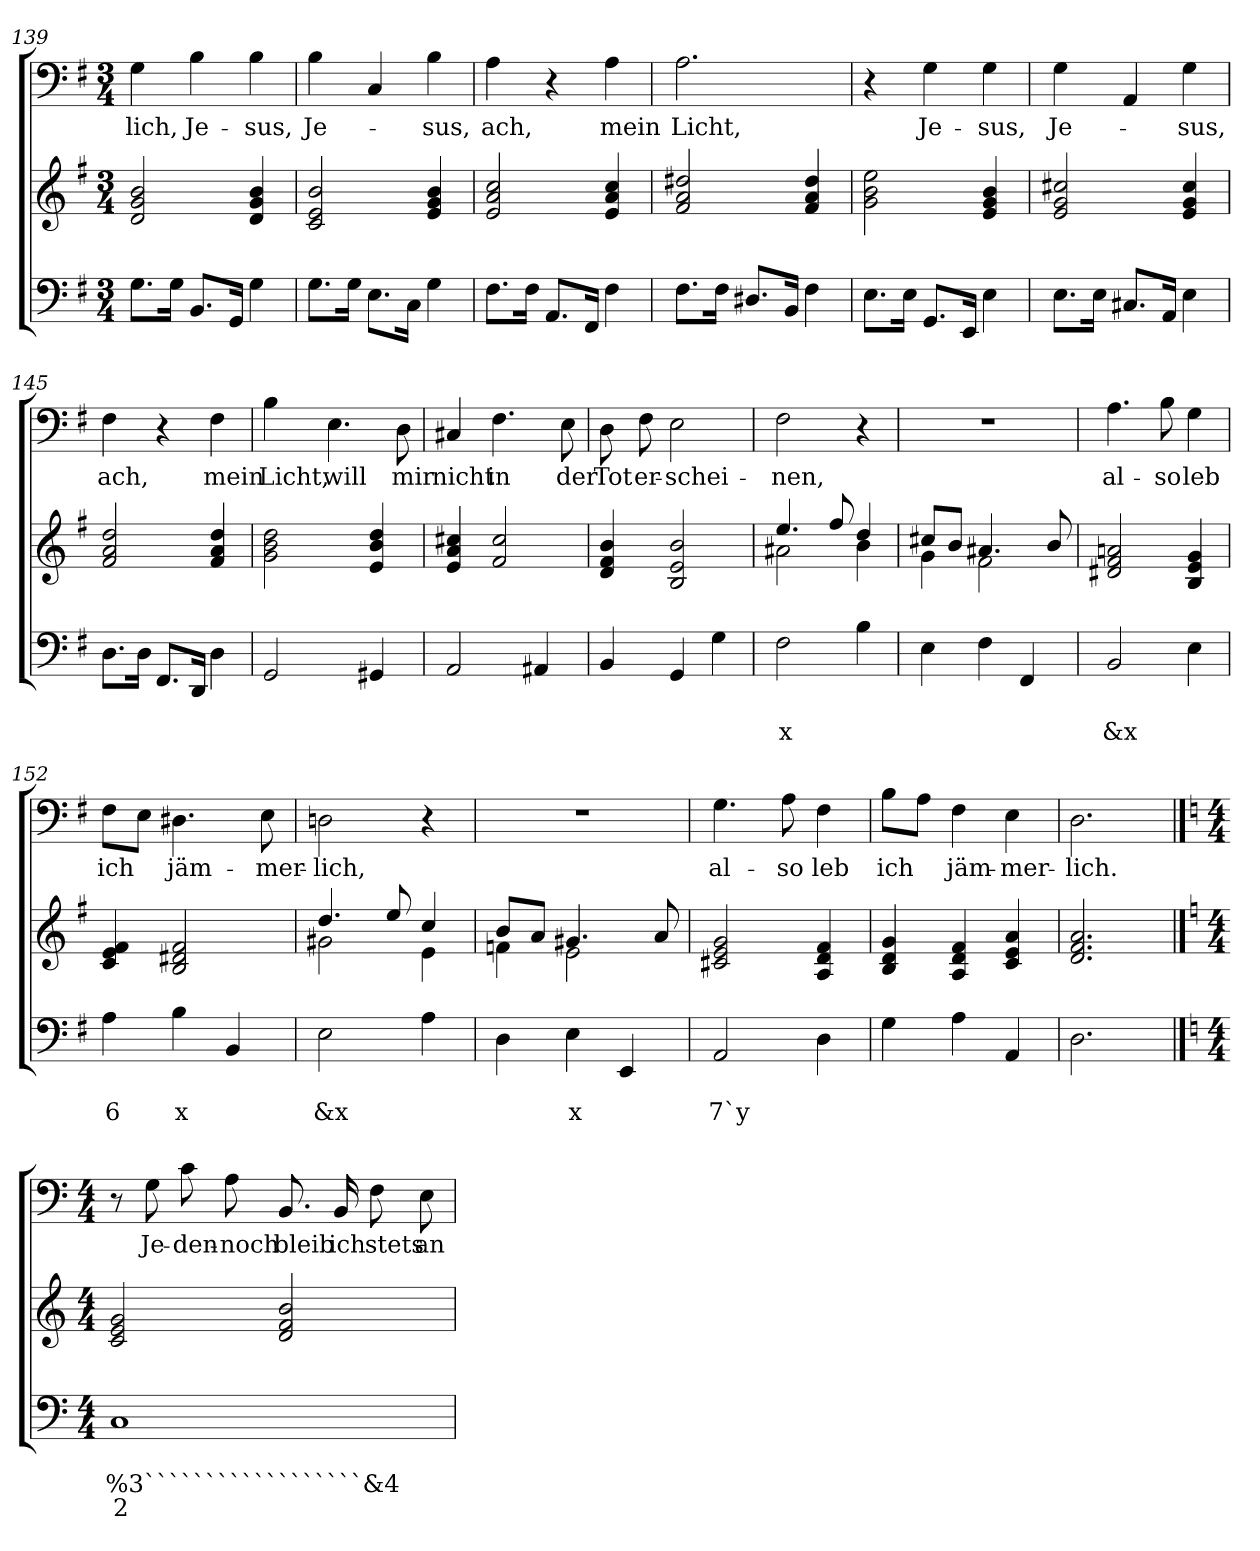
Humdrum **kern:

**kern	**text	**text	**text	**kern	**kern	**text
*part2	*part2	*part2	*part2	*part2	*part1	*part1
*staff3	*staff3	*staff3	*staff3	*staff2	*staff1	*staff1
*clefF4	*	*	*	*clefG2	*clefF4	*
*k[f#]	*	*	*	*k[f#]	*k[f#]	*
*G:	*	*	*	*G:	*G:	*
*M3/4	*	*	*	*M3/4	*M3/4	*
=139	=139	=139	=139	=139	=139	=139
!	!	!	!	!	!	!LO:LY:b
8.G\L	.	.	.	2d/ 2g/ 2b/	4G\	-lich,
16G\Jk	.	.	.	.	.	.
!	!	!	!	!	!	!LO:LY:b
8.BB/L	.	.	.	.	4B\	Je-
16GG/Jk	.	.	.	.	.	.
!	!	!	!	!	!	!LO:LY:b
4G\	.	.	.	4d/ 4g/ 4b/	4B\	-sus,
=140	=140	=140	=140	=140	=140	=140
!	!	!	!	!	!	!LO:LY:b
8.G\L	.	.	.	2c/ 2e/ 2b/	4B\	Je-
16G\Jk	.	.	.	.	.	.
8.E\L	.	.	.	.	4C/	.
16C\Jk	.	.	.	.	.	.
!	!	!	!	!	!	!LO:LY:b
4G\	.	.	.	4e/ 4g/ 4b/	4B\	-sus,
=141	=141	=141	=141	=141	=141	=141
!	!	!	!	!	!	!LO:LY:b
8.F#\L	.	.	.	2e/ 2a/ 2cc/	4A\	ach,
16F#\Jk	.	.	.	.	.	.
8.AA/L	.	.	.	.	4r	.
16FF#/Jk	.	.	.	.	.	.
!	!	!	!	!	!	!LO:LY:b
4F#\	.	.	.	4e/ 4a/ 4cc/	4A\	mein
!!LO:LB:g=z
=142	=142	=142	=142	=142	=142	=142
!	!	!	!	!	!	!LO:LY:b
8.F#\L	.	.	.	2f#/ 2a/ 2dd#X/	2.A\	Licht,
16F#\Jk	.	.	.	.	.	.
8.D#X/L	.	.	.	.	.	.
16BB/Jk	.	.	.	.	.	.
4F#\	.	.	.	4f#/ 4a/ 4dd#/	.	.
=143	=143	=143	=143	=143	=143	=143
8.E\L	.	.	.	2g\ 2b\ 2ee\	4r	.
16E\Jk	.	.	.	.	.	.
!	!	!	!	!	!	!LO:LY:b
8.GG/L	.	.	.	.	4G\	Je-
16EE/Jk	.	.	.	.	.	.
!	!	!	!	!	!	!LO:LY:b
4E\	.	.	.	4e/ 4g/ 4b/	4G\	-sus,
=144	=144	=144	=144	=144	=144	=144
!	!	!	!	!	!	!LO:LY:b
8.E\L	.	.	.	2e/ 2g/ 2cc#X/	4G\	Je-
16E\Jk	.	.	.	.	.	.
8.C#X/L	.	.	.	.	4AA/	.
16AA/Jk	.	.	.	.	.	.
!	!	!	!	!	!	!LO:LY:b
4E\	.	.	.	4e/ 4g/ 4cc#/	4G\	-sus,
=145	=145	=145	=145	=145	=145	=145
!	!	!	!	!	!	!LO:LY:b
8.D\L	.	.	.	2f#/ 2a/ 2dd/	4F#\	ach,
16D\Jk	.	.	.	.	.	.
8.FF#/L	.	.	.	.	4r	.
16DD/Jk	.	.	.	.	.	.
!	!	!	!	!	!	!LO:LY:b
4D\	.	.	.	4f#/ 4a/ 4dd/	4F#\	mein
=146	=146	=146	=146	=146	=146	=146
!	!	!	!	!	!	!LO:LY:b
2GG/	.	.	.	2g\ 2b\ 2dd\	4B\	Licht,
!	!	!	!	!	!	!LO:LY:b
.	.	.	.	.	4.E\	will
4GG#X/	.	.	.	4e/ 4b/ 4dd/	.	.
!	!	!	!	!	!	!LO:LY:b
.	.	.	.	.	8D\	mir
!!LO:LB:g=z
=147	=147	=147	=147	=147	=147	=147
!	!	!	!	!	!	!LO:LY:b
2AA/	.	.	.	4e/ 4a/ 4cc#X/	4C#X/	nicht
!	!	!	!	!	!	!LO:LY:b
.	.	.	.	2f#/ 2cc#/	4.F#\	in
4AA#X/	.	.	.	.	.	.
!	!	!	!	!	!	!LO:LY:b
.	.	.	.	.	8E\	der
=148	=148	=148	=148	=148	=148	=148
!	!	!	!	!	!	!LO:LY:b
4BB/	.	.	.	4d/ 4f#/ 4b/	8D\	Tot
!	!	!	!	!	!	!LO:LY:b
.	.	.	.	.	8F#\	er-
!	!	!	!	!	!	!LO:LY:b
4GG/	.	.	.	2B/ 2e/ 2b/	2E\	-schei-
4G\	.	.	.	.	.	.
=149	=149	=149	=149	=149	=149	=149
!	!	!LO:LY:b	!	!	!	!LO:LY:b
*	*	*	*	*^	*	*
2F#\	.	x	.	4.ee/	2a#X\	2F#\	-nen,
.	.	.	.	8ff#/	.	.	.
4B\	.	.	.	4dd/	4b\	4r	.
=150	=150	=150	=150	=150	=150	=150	=150
4E\	.	.	.	8cc#X/L	4g\	2.r	.
.	.	.	.	8b/J	.	.	.
4F#\	.	.	.	4.a#X/	2f#\	.	.
4FF#/	.	.	.	.	.	.	.
.	.	.	.	8b/	.	.	.
*	*	*	*	*v	*v	*	*
=151	=151	=151	=151	=151	=151	=151
!	!	!LO:LY:b	!	!	!	!LO:LY:b
2BB/	.	&x	.	2d#X/ 2f#/ 2ani/	4.A\	al-
!	!	!	!	!	!	!LO:LY:b
.	.	.	.	.	8B\	-so
!	!	!	!	!	!	!LO:LY:b
4E\	.	.	.	4B/ 4e/ 4g/	4G\	leb
!!LO:LB:g=z
=152	=152	=152	=152	=152	=152	=152
!	!	!LO:LY:b	!	!	!	!LO:LY:b
4A\	.	6	.	4c/ 4e/ 4f#/	8F#\L	ich
.	.	.	.	.	8E\J	.
!	!	!LO:LY:b	!	!	!	!LO:LY:b
4B\	.	x	.	2B/ 2d#X/ 2f#/	4.D#X\	jäm-
4BB/	.	.	.	.	.	.
!	!	!	!	!	!	!LO:LY:b
.	.	.	.	.	8E\	-mer-
=153	=153	=153	=153	=153	=153	=153
!	!	!LO:LY:b	!	!	!	!LO:LY:b
*	*	*	*	*^	*	*
2E\	.	&x	.	4.dd/	2g#X\	2Dni\	-lich,
.	.	.	.	8ee/	.	.	.
4A\	.	.	.	4cc/	4e\	4r	.
=154	=154	=154	=154	=154	=154	=154	=154
4D\	.	.	.	8b/L	4fn\	2.r	.
.	.	.	.	8a/J	.	.	.
!	!	!LO:LY:b	!	!	!	!	!
4E\	.	x	.	4.g#X/	2e\	.	.
4EE/	.	.	.	.	.	.	.
.	.	.	.	8a/	.	.	.
*	*	*	*	*v	*v	*	*
=155	=155	=155	=155	=155	=155	=155
!	!	!LO:LY:b	!	!	!	!LO:LY:b
2AA/	.	7`y	.	2c#X/ 2e/ 2g/	4.G\	al-
!	!	!	!	!	!	!LO:LY:b
.	.	.	.	.	8A\	-so
!	!	!	!	!	!	!LO:LY:b
4D\	.	.	.	4A/ 4d/ 4f#/	4F#\	leb
=156	=156	=156	=156	=156	=156	=156
!	!	!	!	!	!	!LO:LY:b
4G\	.	.	.	4B/ 4d/ 4g/	8B\L	ich
.	.	.	.	.	8A\J	.
!	!	!	!	!	!	!LO:LY:b
4A\	.	.	.	4A/ 4d/ 4f#/	4F#\	jäm-
!	!	!	!	!	!	!LO:LY:b
4AA/	.	.	.	4c/ 4e/ 4a/	4E\	-mer-
=157	=157	=157	=157	=157	=157	=157
!	!	!	!	!	!	!LO:LY:b
2.D\	.	.	.	2.d/ 2.f#/ 2.a/	2.D\	-lich.
!!LO:PB:g=z
==157X3	==157X3	==157X3	==157X3	==157X3	==157X3	==157X3
*k[]	*	*	*	*k[]	*k[]	*
*C:	*	*	*	*C:	*C:	*
*M4/4	*	*	*	*M4/4	*M4/4	*
!	!	!LO:LY:b	!LO:LY:b	!	!	!
1C	.	%3``````````````````&4	2	2c/ 2e/ 2g/	8r	.
!	!	!	!	!	!	!LO:LY:b
.	.	.	.	.	8G\	Je-
!	!	!	!	!	!	!LO:LY:b
.	.	.	.	.	8c\	-den-
!	!	!	!	!	!	!LO:LY:b
.	.	.	.	.	8A\	-noch
!	!	!	!	!	!	!LO:LY:b
.	.	.	.	2d/ 2f/ 2b/	8.BB/	bleib
!	!	!	!	!	!	!LO:LY:b
.	.	.	.	.	16BB/	ich
!	!	!	!	!	!	!LO:LY:b
.	.	.	.	.	8F\	stets
!	!	!	!	!	!	!LO:LY:b
.	.	.	.	.	8E\	an
=	=	=	=	=	=	=
*-	*-	*-	*-	*-	*-	*-
